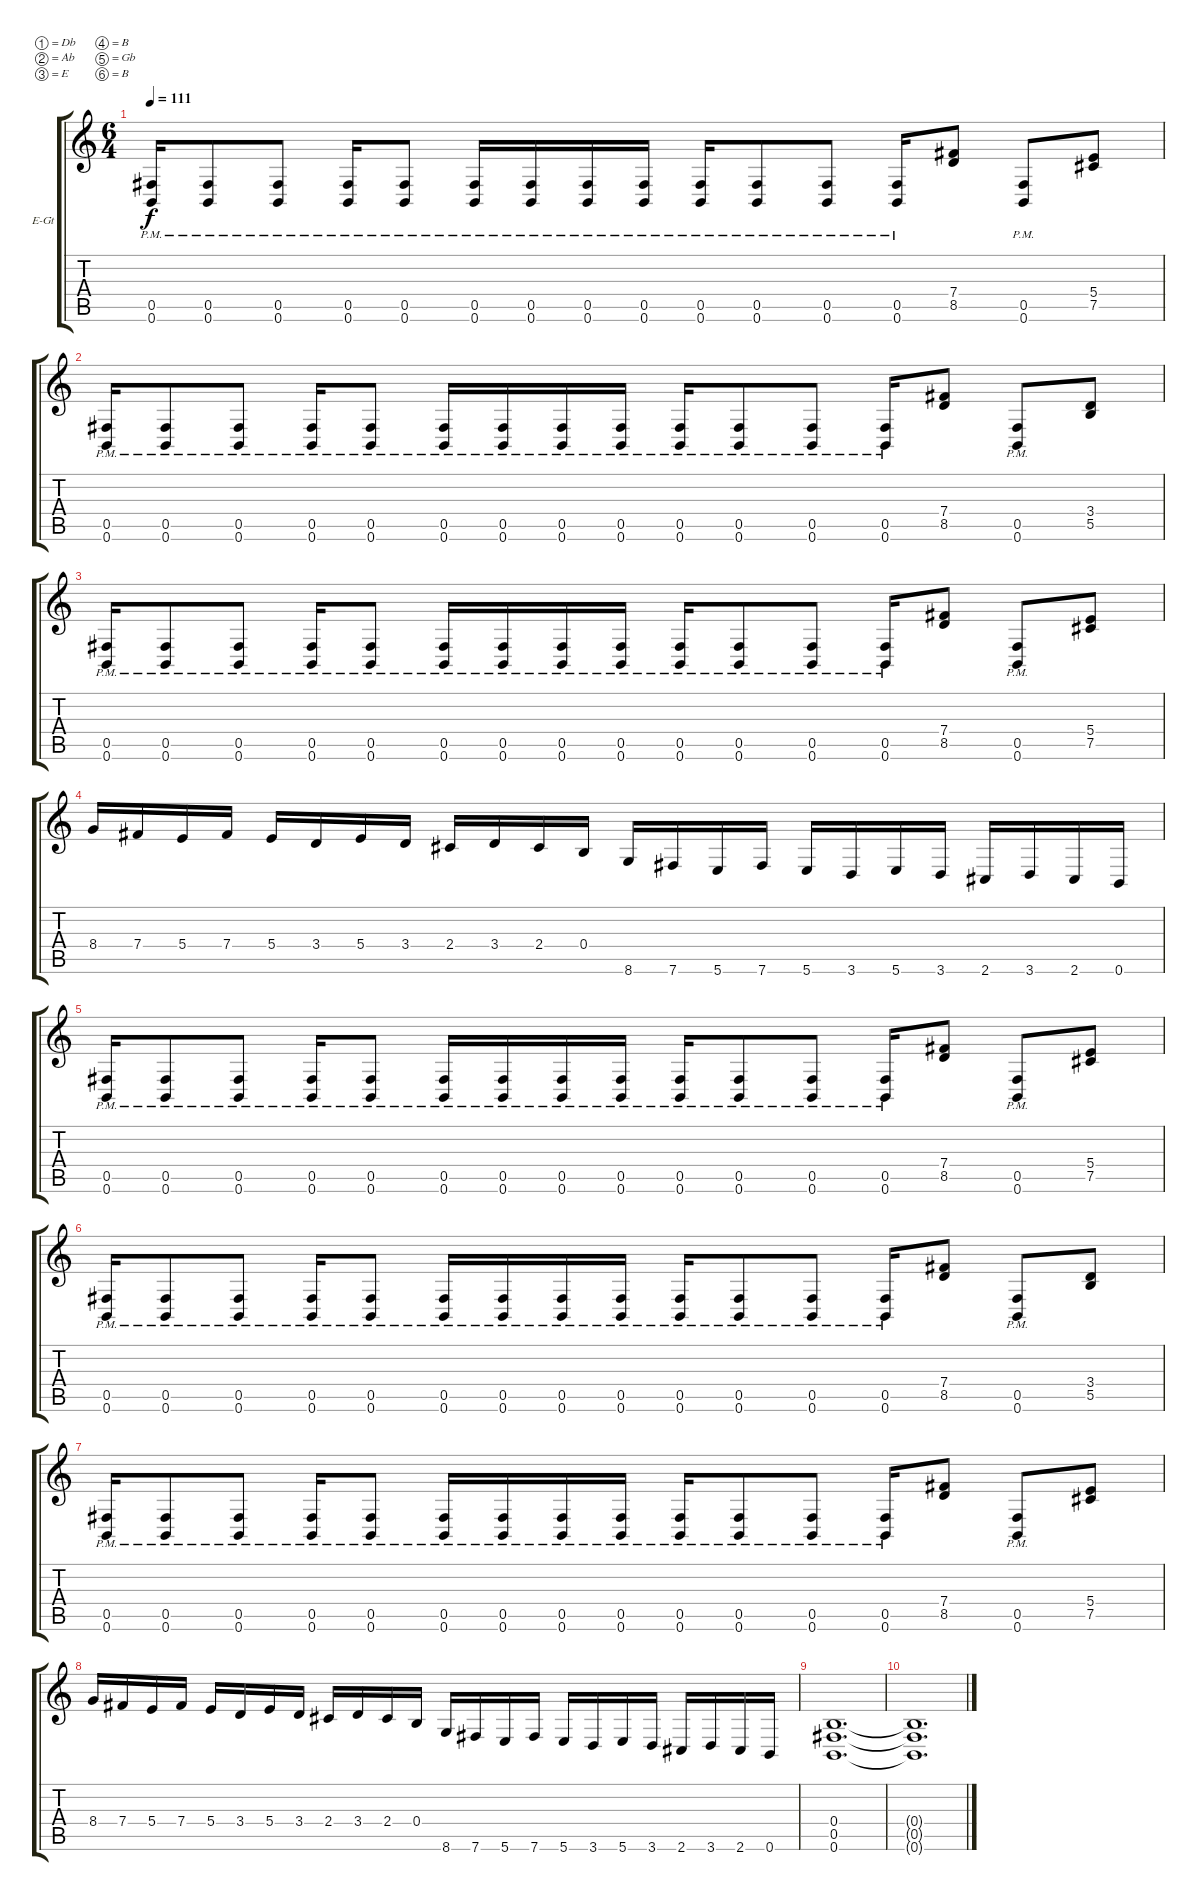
\bracketExtendMode groupsimilarinstruments
\firstSystemTrackNameOrientation horizontal
\otherSystemsTrackNameOrientation horizontal
\track ("Ben Orum (Guitar)" "E-Gt") {instrument overdrivenguitar}
\staff {score tabs}
\tuning (Db4 Ab3 E3 B2 Gb2 B1)
\ts (6 4)
\tempo 111
\clef g2
\ks c
(0.5{pm} 0.6{pm}).16{dy f} (0.5{pm} 0.6{pm}).8 (0.5{pm} 0.6{pm}).8 (0.5{pm} 0.6{pm}).16 (0.5{pm} 0.6{pm}).8 (0.5{pm} 0.6{pm}).16 (0.5{pm} 0.6{pm}).16 (0.5{pm} 0.6{pm}).16 (0.5{pm} 0.6{pm}).16 (0.5{pm} 0.6{pm}).16 (0.5{pm} 0.6{pm}).8 (0.5{pm} 0.6{pm}).8 (0.5{pm} 0.6{pm}).16 (7.4 8.5).8 (0.5{pm} 0.6{pm}).8 (5.4 7.5).8 |
(0.5{pm} 0.6{pm}).16 (0.5{pm} 0.6{pm}).8 (0.5{pm} 0.6{pm}).8 (0.5{pm} 0.6{pm}).16 (0.5{pm} 0.6{pm}).8 (0.5{pm} 0.6{pm}).16 (0.5{pm} 0.6{pm}).16 (0.5{pm} 0.6{pm}).16 (0.5{pm} 0.6{pm}).16 (0.5{pm} 0.6{pm}).16 (0.5{pm} 0.6{pm}).8 (0.5{pm} 0.6{pm}).8 (0.5{pm} 0.6{pm}).16 (7.4 8.5).8 (0.5{pm} 0.6{pm}).8 (3.4 5.5).8 |
(0.5{pm} 0.6{pm}).16 (0.5{pm} 0.6{pm}).8 (0.5{pm} 0.6{pm}).8 (0.5{pm} 0.6{pm}).16 (0.5{pm} 0.6{pm}).8 (0.5{pm} 0.6{pm}).16 (0.5{pm} 0.6{pm}).16 (0.5{pm} 0.6{pm}).16 (0.5{pm} 0.6{pm}).16 (0.5{pm} 0.6{pm}).16 (0.5{pm} 0.6{pm}).8 (0.5{pm} 0.6{pm}).8 (0.5{pm} 0.6{pm}).16 (7.4 8.5).8 (0.5{pm} 0.6{pm}).8 (5.4 7.5).8 |
8.4.16 7.4.16 5.4.16 7.4.16 5.4.16 3.4.16 5.4.16 3.4.16 2.4.16 3.4.16 2.4.16 0.4.16 8.6.16 7.6.16 5.6.16 7.6.16 5.6.16 3.6.16 5.6.16 3.6.16 2.6.16 3.6.16 2.6.16 0.6.16 |
(0.5{pm} 0.6{pm}).16 (0.5{pm} 0.6{pm}).8 (0.5{pm} 0.6{pm}).8 (0.5{pm} 0.6{pm}).16 (0.5{pm} 0.6{pm}).8 (0.5{pm} 0.6{pm}).16 (0.5{pm} 0.6{pm}).16 (0.5{pm} 0.6{pm}).16 (0.5{pm} 0.6{pm}).16 (0.5{pm} 0.6{pm}).16 (0.5{pm} 0.6{pm}).8 (0.5{pm} 0.6{pm}).8 (0.5{pm} 0.6{pm}).16 (7.4 8.5).8 (0.5{pm} 0.6{pm}).8 (5.4 7.5).8 |
(0.5{pm} 0.6{pm}).16 (0.5{pm} 0.6{pm}).8 (0.5{pm} 0.6{pm}).8 (0.5{pm} 0.6{pm}).16 (0.5{pm} 0.6{pm}).8 (0.5{pm} 0.6{pm}).16 (0.5{pm} 0.6{pm}).16 (0.5{pm} 0.6{pm}).16 (0.5{pm} 0.6{pm}).16 (0.5{pm} 0.6{pm}).16 (0.5{pm} 0.6{pm}).8 (0.5{pm} 0.6{pm}).8 (0.5{pm} 0.6{pm}).16 (7.4 8.5).8 (0.5{pm} 0.6{pm}).8 (3.4 5.5).8 |
(0.5{pm} 0.6{pm}).16 (0.5{pm} 0.6{pm}).8 (0.5{pm} 0.6{pm}).8 (0.5{pm} 0.6{pm}).16 (0.5{pm} 0.6{pm}).8 (0.5{pm} 0.6{pm}).16 (0.5{pm} 0.6{pm}).16 (0.5{pm} 0.6{pm}).16 (0.5{pm} 0.6{pm}).16 (0.5{pm} 0.6{pm}).16 (0.5{pm} 0.6{pm}).8 (0.5{pm} 0.6{pm}).8 (0.5{pm} 0.6{pm}).16 (7.4 8.5).8 (0.5{pm} 0.6{pm}).8 (5.4 7.5).8 |
8.4.16 7.4.16 5.4.16 7.4.16 5.4.16 3.4.16 5.4.16 3.4.16 2.4.16 3.4.16 2.4.16 0.4.16 8.6.16 7.6.16 5.6.16 7.6.16 5.6.16 3.6.16 5.6.16 3.6.16 2.6.16 3.6.16 2.6.16 0.6.16 |
(0.4 0.5 0.6).1{d} |
(0.4{t} 0.5{t} 0.6{t}).1{d}
